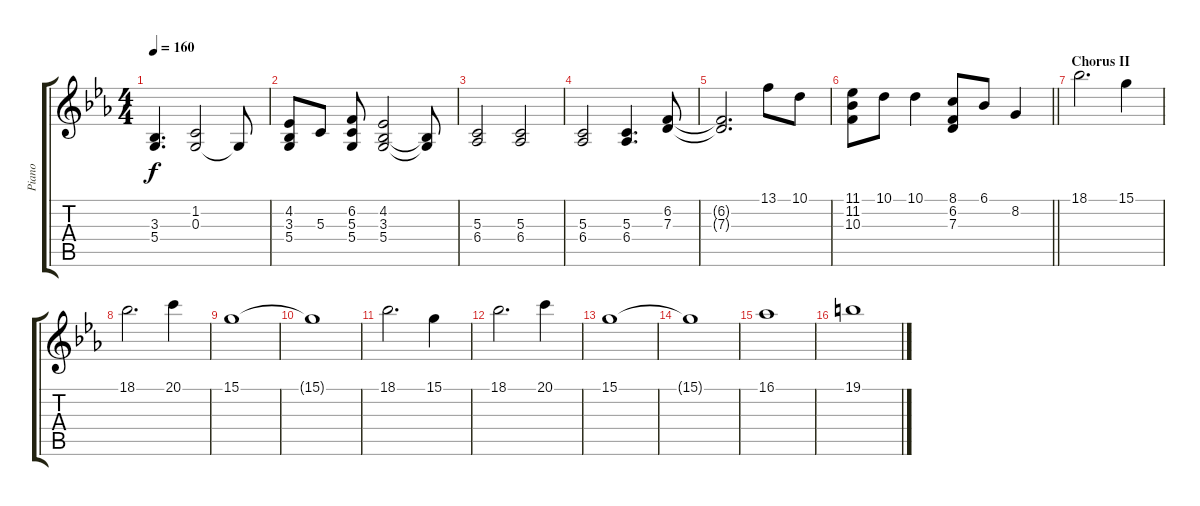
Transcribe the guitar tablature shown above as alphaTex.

\track ("Piano" "Piano") {instrument electricgrandpiano}
\staff {score tabs}
\tuning (E4 B3 G3 D3 A2 E2) {hide}
\ts (4 4)
\tempo 160
\clef g2
\ks eb
(3.3 5.4).4{d dy f} (1.2 0.3).2 0.3{t}.8 |
(4.2 3.3 5.4).8 5.3.8 (6.2 5.3 5.4).8 (4.2 3.3 5.4).2 (3.3{t} 5.4{t}).8 |
(5.3 6.4).2 (5.3 6.4).2 |
(5.3 6.4).2 (5.3 6.4).4{d} (6.2 7.3).8 |
(6.2{t} 7.3{t}).2{d} 13.1.8 10.1.8 |
\barLineRight lightlight
(11.1 11.2 10.3).8 10.1.8 10.1.4 (8.1 6.2 7.3).8 6.1.8 8.2.4 |
\section ("" "Chorus II")
18.1.2{d} 15.1.4 |
18.1.2{d} 20.1.4 |
15.1.1 |
15.1{t}.1 |
18.1.2{d} 15.1.4 |
18.1.2{d} 20.1.4 |
15.1.1 |
15.1{t}.1 |
16.1.1 |
19.1.1
